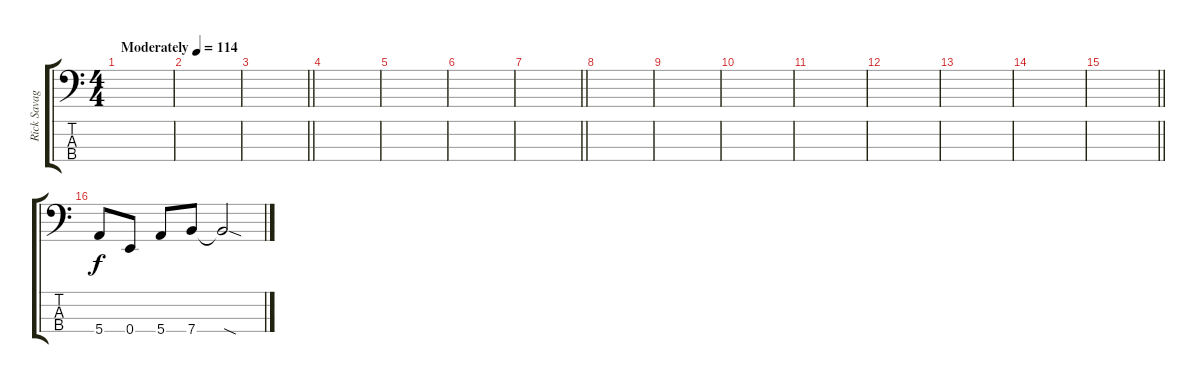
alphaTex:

\track ("Rick Savage" "Rick Savag") {instrument electricbasspick}
\staff {score tabs}
\tuning (G2 D2 A1 E1) {hide}
\ts (4 4)
\tempo (114 "Moderately")
\clef f4
\ks c
|
|
\barLineRight lightlight
|
|
|
|
\barLineRight lightlight
|
|
|
|
|
|
|
|
\barLineRight lightlight
|
5.4.8 0.4.8 5.4.8 7.4.8 7.4{sod t}.2
